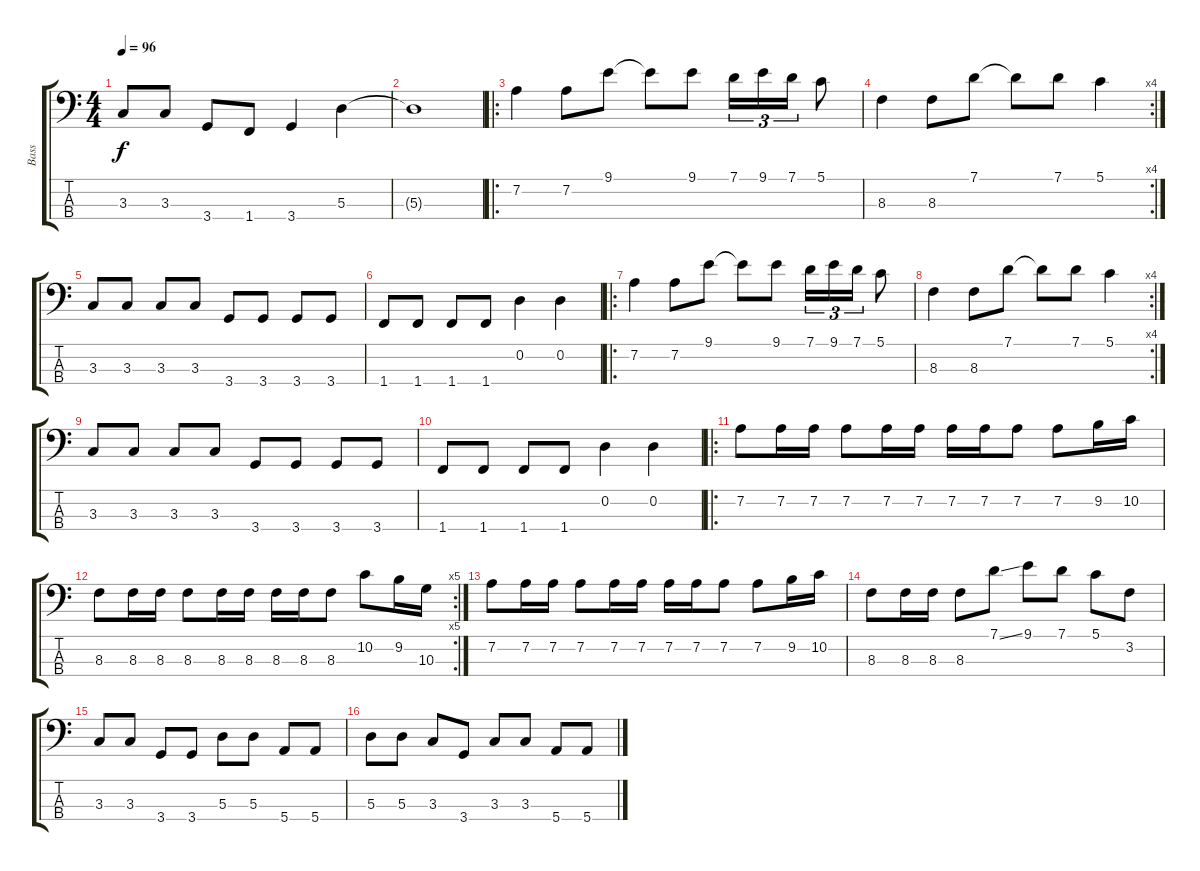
\track ("Bass" "Bass") {instrument electricbassfinger}
\staff {score tabs}
\tuning (G2 D2 A1 E1) {hide}
\ts (4 4)
\tempo 96
\clef f4
\ks c
3.3.8{dy f} 3.3.8 3.4.8 1.4.8 3.4.4 5.3.4 |
5.3{t}.1 |
\ro
7.2.4 7.2.8 9.1.8 9.1{t}.8 9.1.8 7.1.16{tu (3 2)} 9.1.16{tu (3 2)} 7.1.16{tu (3 2)} 5.1.8 |
\rc 4
8.3.4 8.3.8 7.1.8 7.1{t}.8 7.1.8 5.1.4 |
3.3.8 3.3.8 3.3.8 3.3.8 3.4.8 3.4.8 3.4.8 3.4.8 |
1.4.8 1.4.8 1.4.8 1.4.8 0.2.4 0.2.4 |
\ro
7.2.4 7.2.8 9.1.8 9.1{t}.8 9.1.8 7.1.16{tu (3 2)} 9.1.16{tu (3 2)} 7.1.16{tu (3 2)} 5.1.8 |
\rc 4
8.3.4 8.3.8 7.1.8 7.1{t}.8 7.1.8 5.1.4 |
3.3.8 3.3.8 3.3.8 3.3.8 3.4.8 3.4.8 3.4.8 3.4.8 |
1.4.8 1.4.8 1.4.8 1.4.8 0.2.4 0.2.4 |
\ro
7.2.8 7.2.16 7.2.16 7.2.8 7.2.16 7.2.16 7.2.16 7.2.16 7.2.8 7.2.8 9.2.16 10.2.16 |
\rc 5
8.3.8 8.3.16 8.3.16 8.3.8 8.3.16 8.3.16 8.3.16 8.3.16 8.3.8 10.2.8 9.2.16 10.3.16 |
7.2.8 7.2.16 7.2.16 7.2.8 7.2.16 7.2.16 7.2.16 7.2.16 7.2.8 7.2.8 9.2.16 10.2.16 |
8.3.8 8.3.16 8.3.16 8.3.8 7.1{ss}.8 9.1.8 7.1.8 5.1.8 3.2.8 |
3.3.8 3.3.8 3.4.8 3.4.8 5.3.8 5.3.8 5.4.8 5.4.8 |
5.3.8 5.3.8 3.3.8 3.4.8 3.3.8 3.3.8 5.4.8 5.4.8
